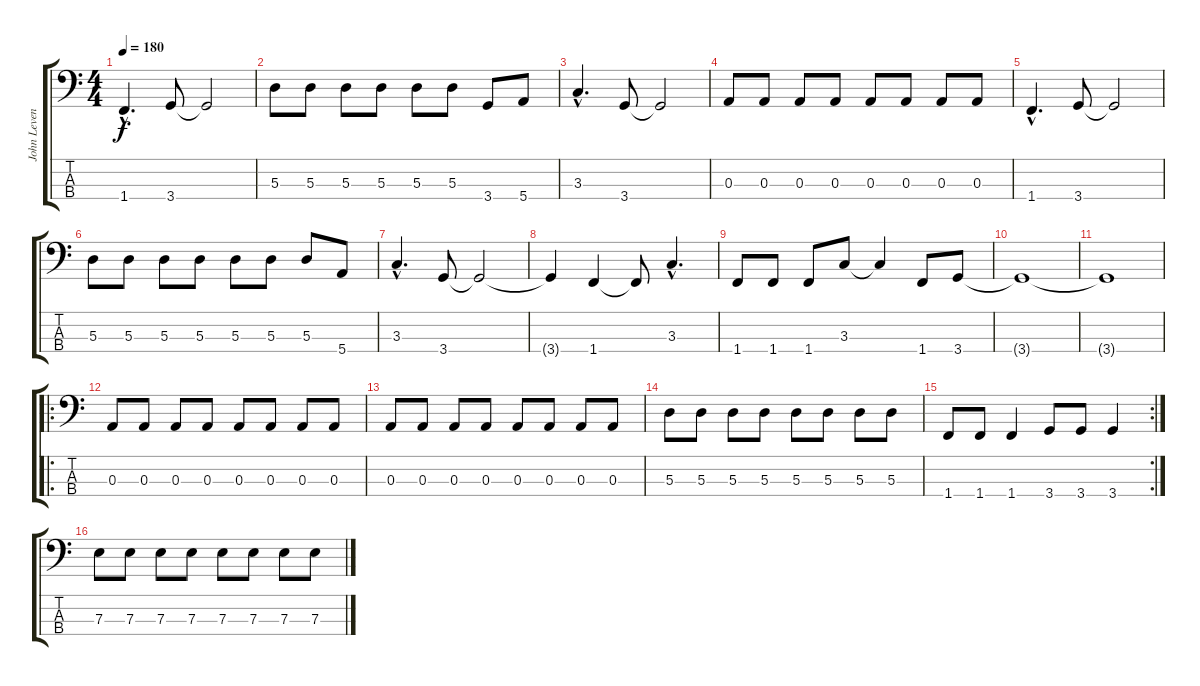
\track ("John Leven bass" "John Leven") {instrument electricbasspick}
\staff {score tabs}
\tuning (G2 D2 A1 E1) {hide}
\ts (4 4)
\tempo 180
\clef f4
\ks c
1.4{hac}.4{d dy f} 3.4.8 3.4{t}.2 |
5.3.8 5.3.8 5.3.8 5.3.8 5.3.8 5.3.8 3.4.8 5.4.8 |
3.3{hac}.4{d} 3.4.8 3.4{t}.2 |
0.3.8 0.3.8 0.3.8 0.3.8 0.3.8 0.3.8 0.3.8 0.3.8 |
1.4{hac}.4{d} 3.4.8 3.4{t}.2 |
5.3.8 5.3.8 5.3.8 5.3.8 5.3.8 5.3.8 5.3.8 5.4.8 |
3.3{hac}.4{d} 3.4.8 3.4{t}.2 |
3.4{t}.4 1.4.4 1.4{t}.8 3.3{hac}.4{d} |
1.4.8 1.4.8 1.4.8 3.3.8 3.3{t}.4 1.4.8 3.4.8 |
3.4{t}.1 |
3.4{t}.1 |
\ro
0.3.8 0.3.8 0.3.8 0.3.8 0.3.8 0.3.8 0.3.8 0.3.8 |
0.3.8 0.3.8 0.3.8 0.3.8 0.3.8 0.3.8 0.3.8 0.3.8 |
5.3.8 5.3.8 5.3.8 5.3.8 5.3.8 5.3.8 5.3.8 5.3.8 |
\rc 2
1.4.8 1.4.8 1.4.4 3.4.8 3.4.8 3.4.4 |
7.3.8 7.3.8 7.3.8 7.3.8 7.3.8 7.3.8 7.3.8 7.3.8
